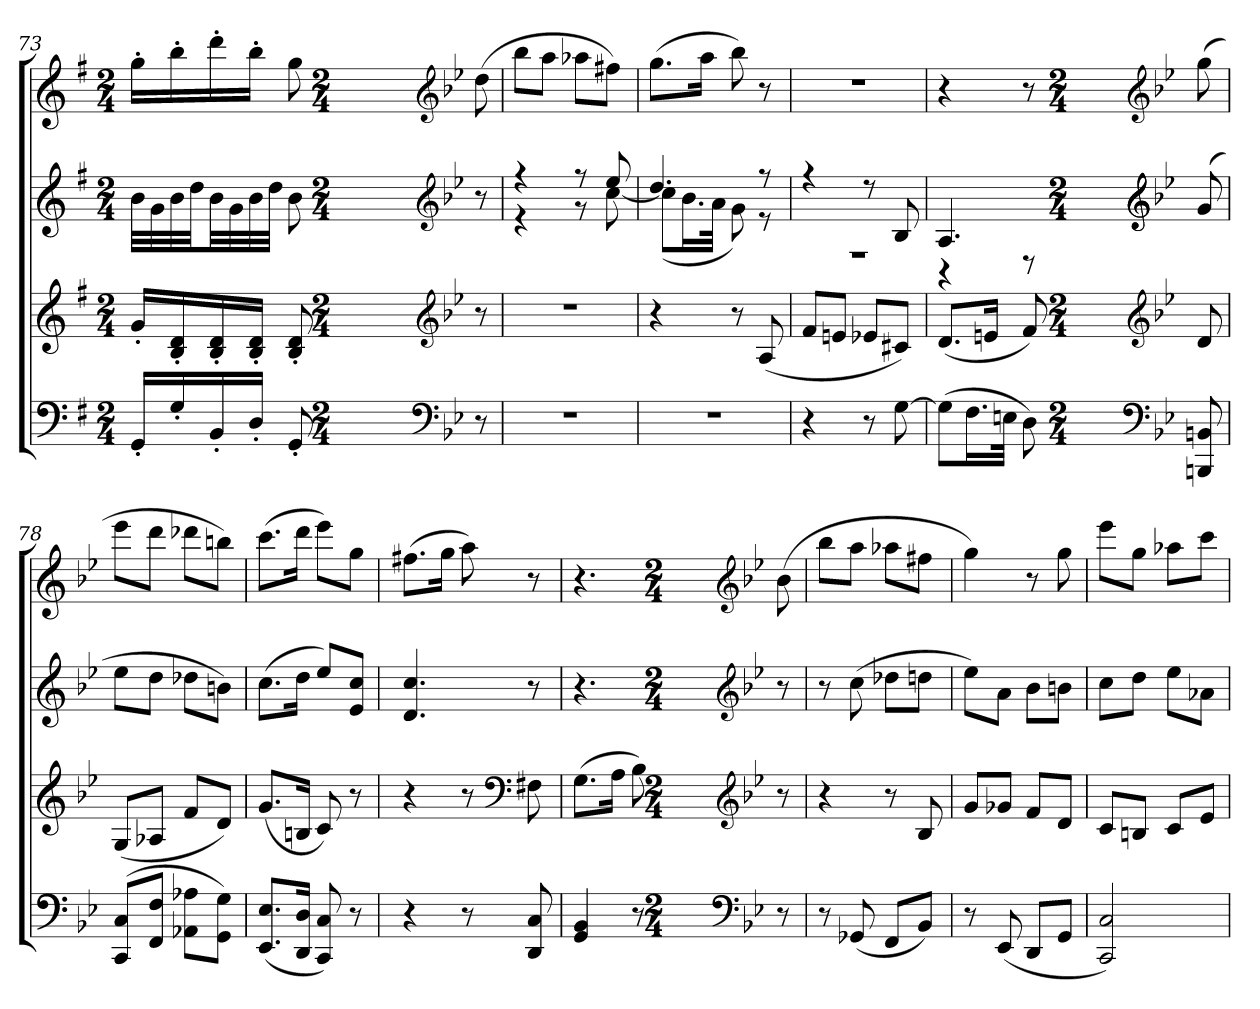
**kern	**kern	**kern	**kern
*part4	*part3	*part2	*part1
*staff4	*staff3	*staff2	*staff1
*clefF4	*clefG2	*clefG2	*clefG2
*k[f#]	*k[f#]	*k[f#]	*k[f#]
*M2/4	*M2/4	*M2/4	*M2/4
=73	=73	=73	=73
16GG'LL	16g'LL	32bLLL	16gg'LL
.	.	32g	.
16G'	16B' 16d'	32b	16bb'
.	.	32ddJJ	.
16BB'	16B' 16d'	32bLL	16ddd'
.	.	32g	.
16D'JJ	16B' 16d'JJ	32b	16bb'JJ
.	.	32ddJJJ	.
8GG'	8B' 8d'	8b	8gg
*clefF4	*clefG2	*clefG2	*clefG2
*k[b-e-]	*k[b-e-]	*k[b-e-]	*k[b-e-]
*M2/4	*M2/4	*M2/4	*M2/4
8r	8r	8r	(8dd
=74	=74	=74	=74
*	*	*^	*
2r	2r	4r	4r	8bb-L
.	.	.	.	8aaJ
.	.	8r	8r	8aa-XL
.	.	8ee-	[8cc	8ff#XJ)
=75	=75	=75	=75	=75
2r	4r	4.dd	(8ccL]	(8.ggL
.	.	.	16.b-L	.
.	.	.	.	16aaJk
.	.	.	32aJJk	.
.	8r	.	8g)	8bb-)
.	(8A	8r	8r	8r
=76	=76	=76	=76	=76
4r	8fL	4r	2r	2r
.	8enJ	.	.	.
8r	8e-XL	8r	.	.
[8G	8c#XJ)	8B-	.	.
=77	=77	=77	=77	=77
(8GL]	(8.dL	4.A	4r	4r
16.FL	.	.	.	.
.	16enJk	.	.	.
32EnJJk	.	.	.	.
8D)	8f)	.	8r	8r
*clefF4	*clefG2	*clefG2	*	*clefG2
*k[b-e-]	*k[b-e-]	*k[b-e-]	*	*k[b-e-]
*M2/4	*M2/4	*M2/4	*	*M2/4
8BBBn 8BBn	8d	(8g	8ryy	(8gg
*	*	*v	*v	*
=78	=78	=78	=78
(8CC 8CL	(8GL	8ee-L	8eee-L
8FF 8FJ	8A-XJ	8ddJ	8dddJ
8AA-X 8A-XL	8fL	8dd-XL	8ddd-XL
8GG 8GJ)	8dJ)	8bnJ)	8bbnJ)
=79	=79	=79	=79
(8.EE- 8.E-L	(8.gL	(8.ccL	(8.cccL
16DD 16DJk	16BnJk	16ddJk	16dddJk
8CC 8C)	8c)	8ee-L)	8eee-L)
8r	8r	8e- 8ccJ	8ggJ
=80	=80	=80	=80
4r	4r	4.d 4.cc	(8.ff#XL
.	.	.	16ggJk
8r	8r	.	8aa)
*	*clefF4	*	*
8DD 8C	8F#X	8r	8r
=81	=81	=81	=81
4GG 4BB-	(8.GL	4.r	4.r
.	16AJk	.	.
8r	8B-)	.	.
*clefF4	*clefG2	*clefG2	*clefG2
*k[b-e-]	*k[b-e-]	*k[b-e-]	*k[b-e-]
*M2/4	*M2/4	*M2/4	*M2/4
8r	8r	8r	(8b-
=82	=82	=82	=82
8r	4r	8r	8bb-L
(8GG-X	.	(8cc	8aaJ
8FFL	8r	8dd-XL	8aa-XL
8BB-J)	8B-	8ddnJ	8ff#XJ
=83	=83	=83	=83
8r	8gL	8ee-L)	4gg)
(8EE-	8g-XJ	8aJ	.
8DDL	8fL	8b-L	8r
8GGJ	8dJ	8bnJ	8gg
=84	=84	=84	=84
2CC 2C)	8cL	8ccL	8eee-L
.	8BnJ	8ddJ	8ggJ
.	8cL	8ee-L	8aa-XL
.	8e-J	8a-XJ	8cccJ
=	=	=	=
*-	*-	*-	*-
